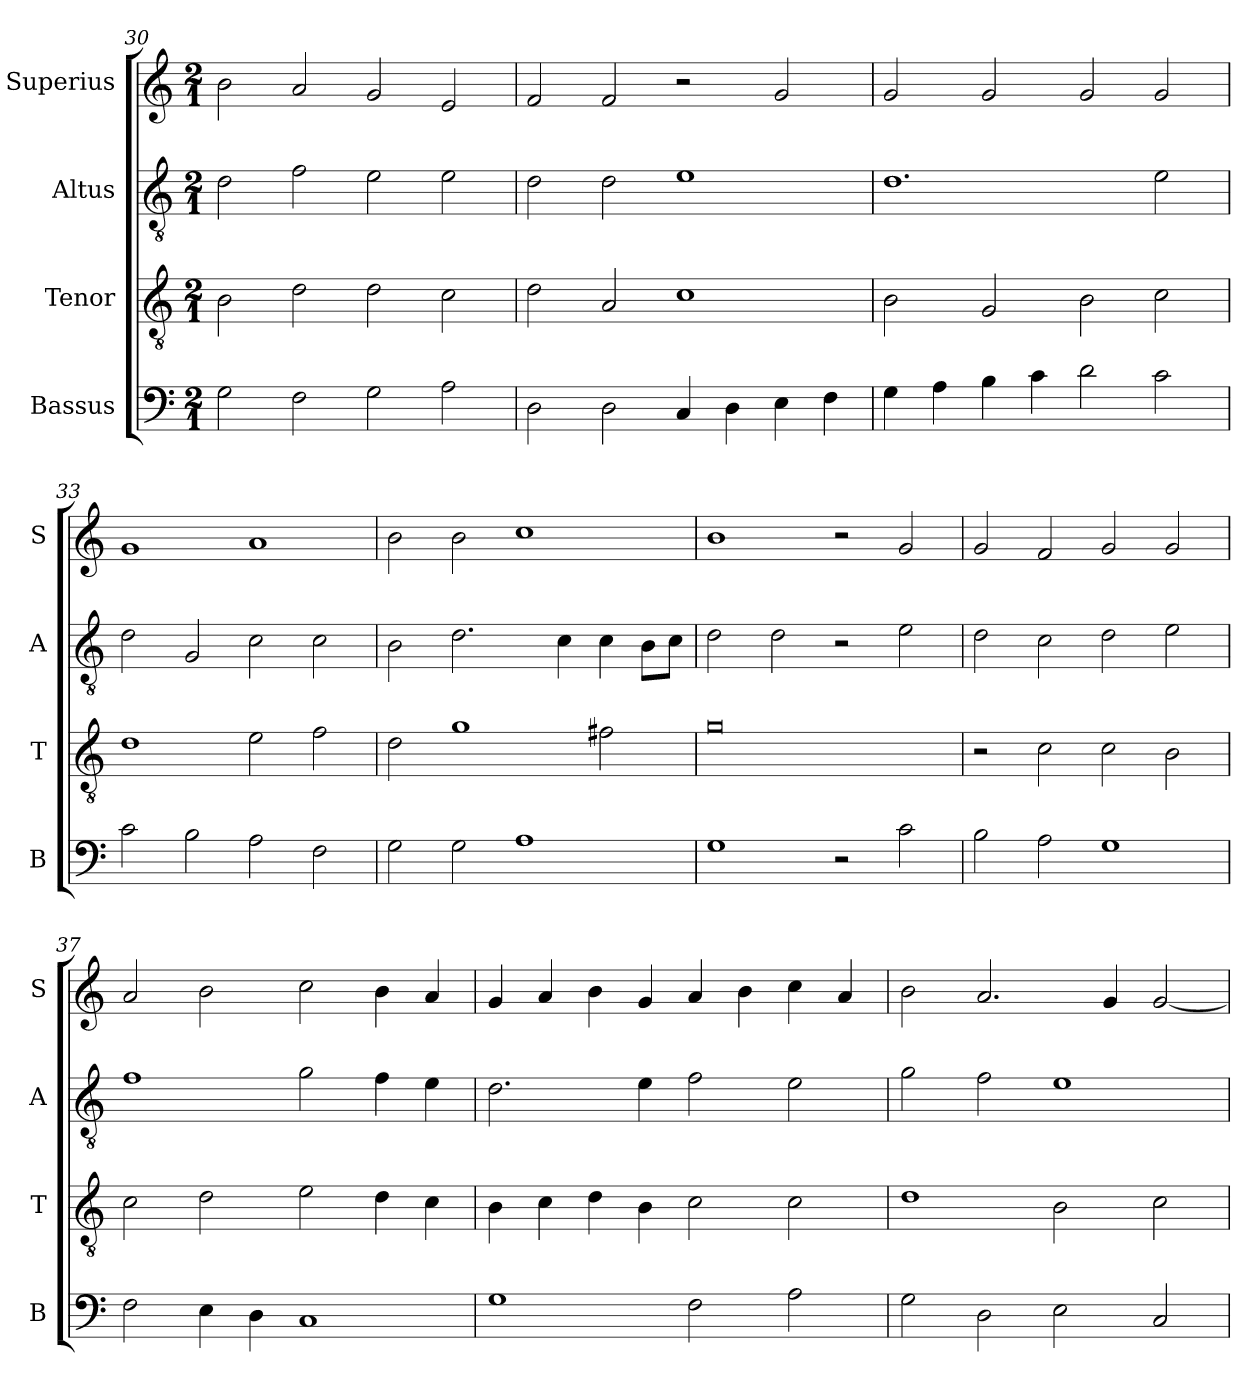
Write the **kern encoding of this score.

**kern	**kern	**kern	**kern
*part4	*part3	*part2	*part1
*staff4	*staff3	*staff2	*staff1
*I"Bassus	*I"Tenor	*I"Altus	*I"Superius
*I'B	*I'T	*I'A	*I'S
*clefF4	*clefGv2	*clefGv2	*clefG2
*k[]	*k[]	*k[]	*k[]
*C:	*C:	*C:	*C:
*M2/1	*M2/1	*M2/1	*M2/1
=30	=30	=30	=30
2G	2B	2d	2b
2F	2d	2f	2a
2G	2d	2e	2g
2A	2c	2e	2e
=31	=31	=31	=31
2D	2d	2d	2f
2D	2A	2d	2f
4C	1c	1e	2r
4D	.	.	.
4E	.	.	2g
4F	.	.	.
=32	=32	=32	=32
4G	2B	1.d	2g
4A	.	.	.
4B	2G	.	2g
4c	.	.	.
2d	2B	.	2g
2c	2c	2e	2g
=33	=33	=33	=33
2c	1d	2d	1g
2B	.	2G	.
2A	2e	2c	1a
2F	2f	2c	.
=34	=34	=34	=34
2G	2d	2B	2b
2G	1g	2.d	2b
1A	.	.	1cc
.	.	4c	.
.	2f#X	4c	.
.	.	8BL	.
.	.	8cJ	.
=35	=35	=35	=35
1G	0g	2d	1b
.	.	2d	.
2r	.	2r	2r
2c	.	2e	2g
=36	=36	=36	=36
2B	2r	2d	2g
2A	2c	2c	2f
1G	2c	2d	2g
.	2B	2e	2g
=37	=37	=37	=37
2F	2c	1f	2a
4E	2d	.	2b
4D	.	.	.
1C	2e	2g	2cc
.	4d	4f	4b
.	4c	4e	4a
=38	=38	=38	=38
1G	4B	2.d	4g
.	4c	.	4a
.	4d	.	4b
.	4B	4e	4g
2F	2c	2f	4a
.	.	.	4b
2A	2c	2e	4cc
.	.	.	4a
=39	=39	=39	=39
2G	1d	2g	2b
2D	.	2f	2.a
2E	2B	1e	.
.	.	.	4g
2C	2c	.	[2g
=	=	=	=
*-	*-	*-	*-
